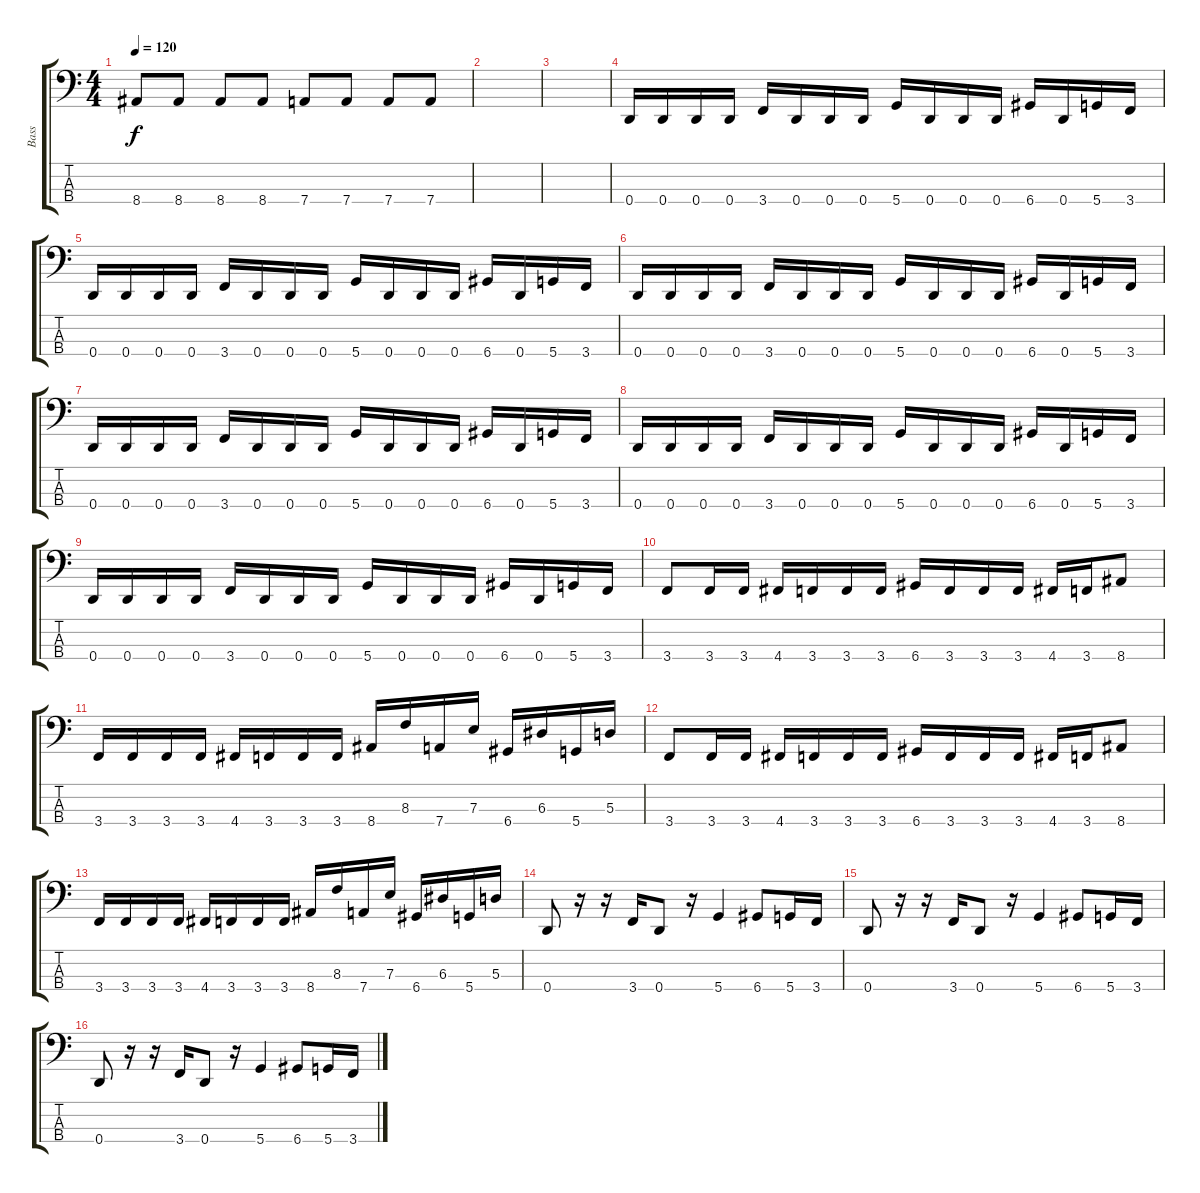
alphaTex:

\track ("Bass" "Bass") {instrument electricbassfinger}
\staff {score tabs}
\tuning (G2 D2 A1 D1) {hide}
\ts (4 4)
\tempo 120
\clef f4
\ks c
8.4.8{dy f} 8.4.8 8.4.8 8.4.8 7.4.8 7.4.8 7.4.8 7.4.8 |
|
|
0.4.16 0.4.16 0.4.16 0.4.16 3.4.16 0.4.16 0.4.16 0.4.16 5.4.16 0.4.16 0.4.16 0.4.16 6.4.16 0.4.16 5.4.16 3.4.16 |
0.4.16 0.4.16 0.4.16 0.4.16 3.4.16 0.4.16 0.4.16 0.4.16 5.4.16 0.4.16 0.4.16 0.4.16 6.4.16 0.4.16 5.4.16 3.4.16 |
0.4.16 0.4.16 0.4.16 0.4.16 3.4.16 0.4.16 0.4.16 0.4.16 5.4.16 0.4.16 0.4.16 0.4.16 6.4.16 0.4.16 5.4.16 3.4.16 |
0.4.16 0.4.16 0.4.16 0.4.16 3.4.16 0.4.16 0.4.16 0.4.16 5.4.16 0.4.16 0.4.16 0.4.16 6.4.16 0.4.16 5.4.16 3.4.16 |
0.4.16 0.4.16 0.4.16 0.4.16 3.4.16 0.4.16 0.4.16 0.4.16 5.4.16 0.4.16 0.4.16 0.4.16 6.4.16 0.4.16 5.4.16 3.4.16 |
0.4.16 0.4.16 0.4.16 0.4.16 3.4.16 0.4.16 0.4.16 0.4.16 5.4.16 0.4.16 0.4.16 0.4.16 6.4.16 0.4.16 5.4.16 3.4.16 |
3.4.8 3.4.16 3.4.16 4.4.16 3.4.16 3.4.16 3.4.16 6.4.16 3.4.16 3.4.16 3.4.16 4.4.16 3.4.16 8.4.8 |
3.4.16 3.4.16 3.4.16 3.4.16 4.4.16 3.4.16 3.4.16 3.4.16 8.4.16 8.3.16 7.4.16 7.3.16 6.4.16 6.3.16 5.4.16 5.3.16 |
3.4.8 3.4.16 3.4.16 4.4.16 3.4.16 3.4.16 3.4.16 6.4.16 3.4.16 3.4.16 3.4.16 4.4.16 3.4.16 8.4.8 |
3.4.16 3.4.16 3.4.16 3.4.16 4.4.16 3.4.16 3.4.16 3.4.16 8.4.16 8.3.16 7.4.16 7.3.16 6.4.16 6.3.16 5.4.16 5.3.16 |
0.4.8 r.16 r.16 3.4.16 0.4.8 r.16 5.4.4 6.4.8 5.4.16 3.4.16 |
0.4.8 r.16 r.16 3.4.16 0.4.8 r.16 5.4.4 6.4.8 5.4.16 3.4.16 |
0.4.8 r.16 r.16 3.4.16 0.4.8 r.16 5.4.4 6.4.8 5.4.16 3.4.16
